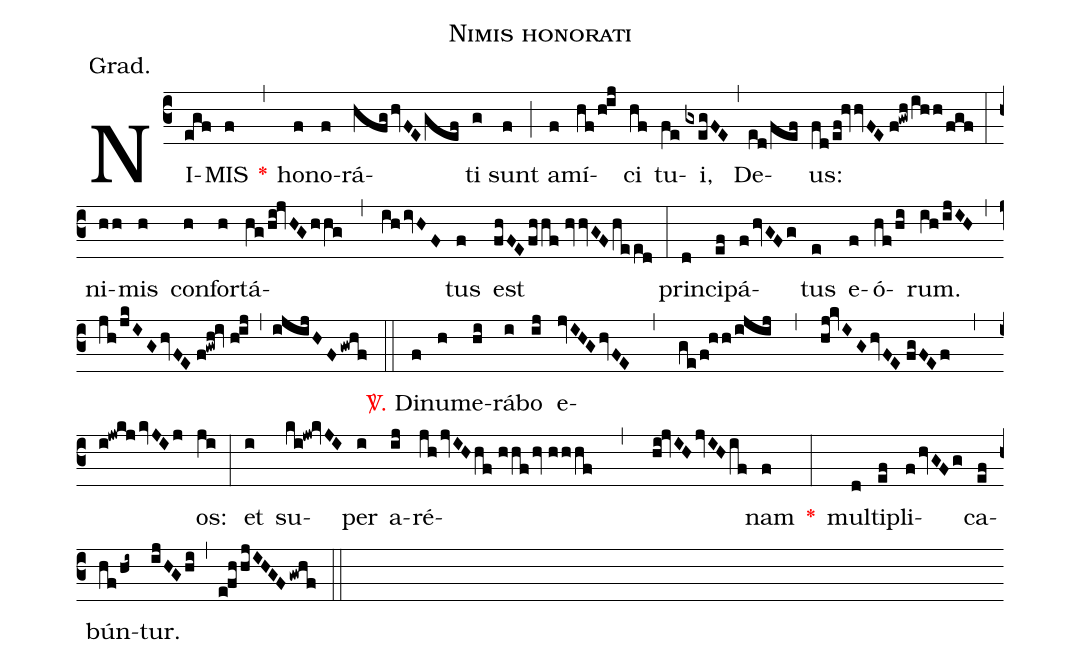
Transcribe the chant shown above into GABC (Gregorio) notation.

name:Nimis honorati;
annotation:Grad.;
mode:II.;
office-part:Gradual;
%%
(c3) NI(egf)MIS(f) <v>\red{*}</v>(,) ho(f)no(f)rá(hfg/hvFEgef)ti(g) sunt(f) (;) a(f)mí(hf/h!ij)ci(hf) tu(fe)i,(gxegFE) (,) De(ed/fef)us:(fd/ef!hvvFE//f!gwh/ihh/fgf) (:) ni(hh)mis(h) con(h)for(h)tá(hg/hi!jvHG/hhg,ih/ivHF)tus(f) est(fhFE/fhhf//hvvGF/heed) (:) prin(d)ci(ef)pá(f/hvGF/g)tus(e) e(f)ó(hf/hi)rum.(ih/ijIH) (,) (jh/jkIGhvFE//f!gwh!iv//h!ij) (,) (ijijHF/gwhf) (::) <v>\red{\Vbar.}</v> Di(f)nu(h)me(hi)rá(i)bo(ij) e(jvIHG/hvFE , ge/f!hh/ijij , hj!kvIG/hvFE//fgFE/f , i!jwkj/kvJIj)os:(ji) (:) et(i) su(ki!jw!kvJI)per(i) a(ij)ré(jh/jvIH/hf//hhf/hv//hhhf , hi!jvIH/jvIH/if)nam(f) <v>\red{*}</v>(:) mul(d)ti(ef)pli(f/hvGFg)ca(ef)bún(hf/hi~)tur.(ijHG/hi) (,) (e!fhhjIHGFgwhf) (::)
